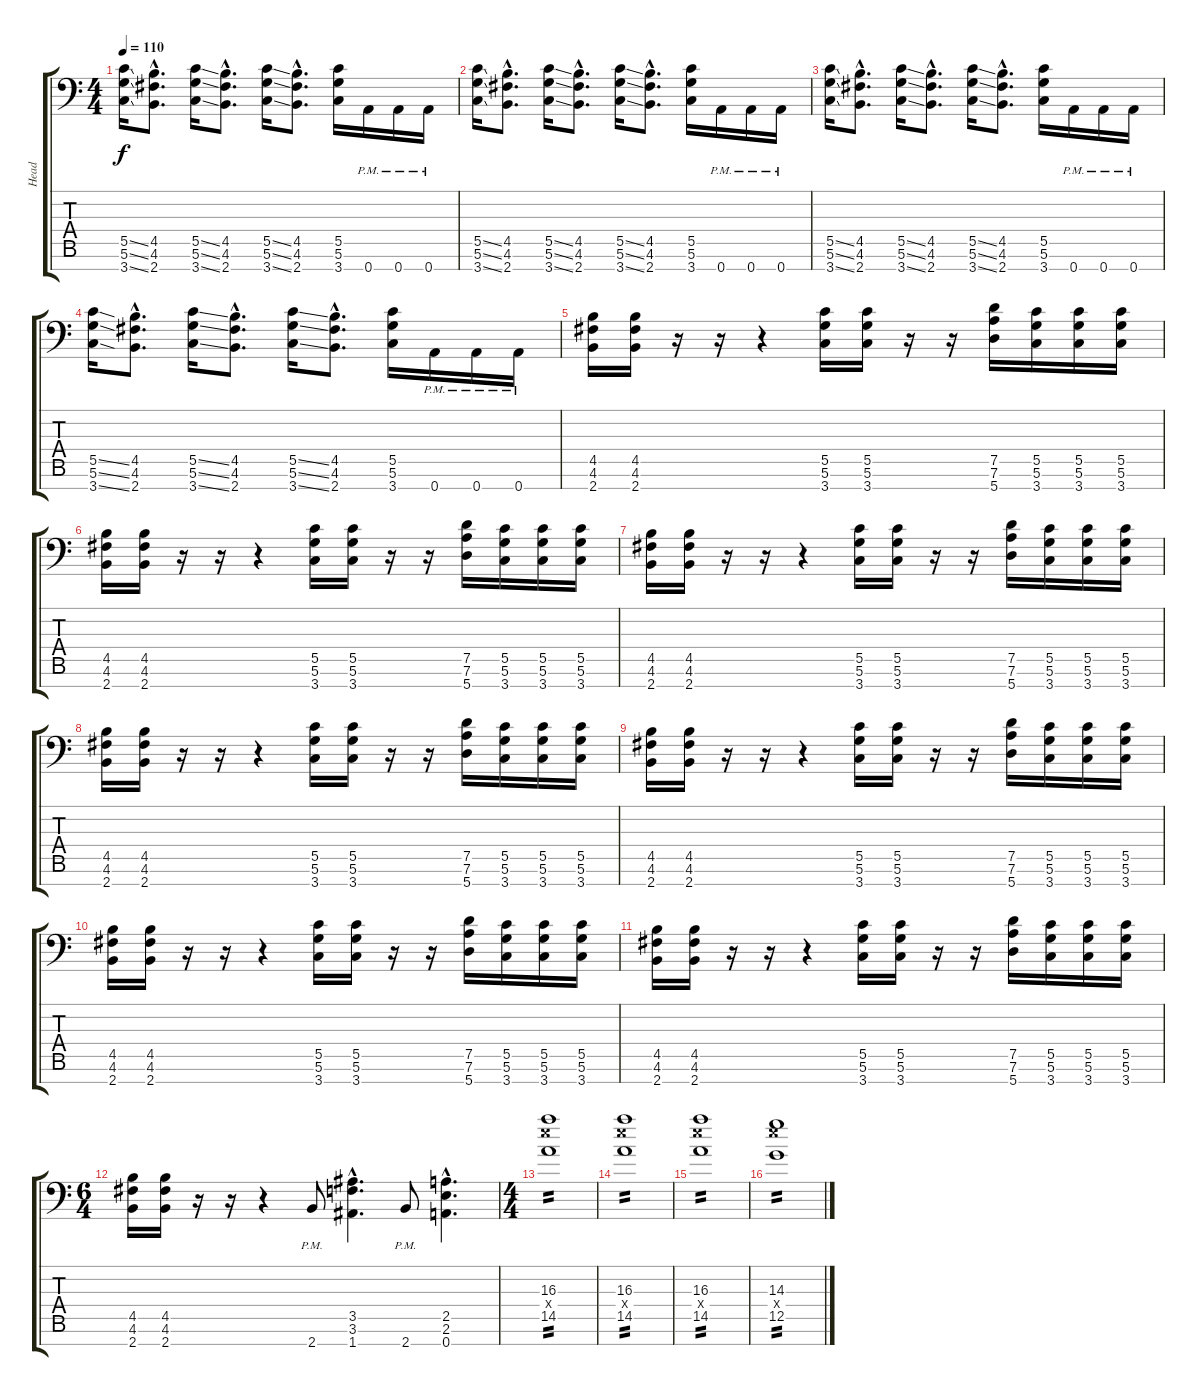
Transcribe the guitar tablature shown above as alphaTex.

\track ("Head" "Head") {instrument distortionguitar}
\staff {score tabs}
\tuning (D4 A3 F3 C3 G2 D2 A1) {hide}
\ts (4 4)
\tempo 110
\clef f4
\ks c
(5.5{ss} 5.6{ss} 3.7{ss}).16{dy f} (4.5{hac} 4.6{hac} 2.7{hac}).8{d} (5.5{ss} 5.6{ss} 3.7{ss}).16 (4.5{hac} 4.6{hac} 2.7{hac}).8{d} (5.5{ss} 5.6{ss} 3.7{ss}).16 (4.5{hac} 4.6{hac} 2.7{hac}).8{d} (5.5 5.6 3.7).16 0.7{pm}.16 0.7{pm}.16 0.7{pm}.16 |
(5.5{ss} 5.6{ss} 3.7{ss}).16 (4.5{hac} 4.6{hac} 2.7{hac}).8{d} (5.5{ss} 5.6{ss} 3.7{ss}).16 (4.5{hac} 4.6{hac} 2.7{hac}).8{d} (5.5{ss} 5.6{ss} 3.7{ss}).16 (4.5{hac} 4.6{hac} 2.7{hac}).8{d} (5.5 5.6 3.7).16 0.7{pm}.16 0.7{pm}.16 0.7{pm}.16 |
(5.5{ss} 5.6{ss} 3.7{ss}).16 (4.5{hac} 4.6{hac} 2.7{hac}).8{d} (5.5{ss} 5.6{ss} 3.7{ss}).16 (4.5{hac} 4.6{hac} 2.7{hac}).8{d} (5.5{ss} 5.6{ss} 3.7{ss}).16 (4.5{hac} 4.6{hac} 2.7{hac}).8{d} (5.5 5.6 3.7).16 0.7{pm}.16 0.7{pm}.16 0.7{pm}.16 |
(5.5{ss} 5.6{ss} 3.7{ss}).16 (4.5{hac} 4.6{hac} 2.7{hac}).8{d} (5.5{ss} 5.6{ss} 3.7{ss}).16 (4.5{hac} 4.6{hac} 2.7{hac}).8{d} (5.5{ss} 5.6{ss} 3.7{ss}).16 (4.5{hac} 4.6{hac} 2.7{hac}).8{d} (5.5 5.6 3.7).16 0.7{pm}.16 0.7{pm}.16 0.7{pm}.16 |
(4.5 4.6 2.7).16 (4.5 4.6 2.7).16 r.16 r.16 r.4 (5.5 5.6 3.7).16 (5.5 5.6 3.7).16 r.16 r.16 (7.5 7.6 5.7).16 (5.5 5.6 3.7).16 (5.5 5.6 3.7).16 (5.5 5.6 3.7).16 |
(4.5 4.6 2.7).16 (4.5 4.6 2.7).16 r.16 r.16 r.4 (5.5 5.6 3.7).16 (5.5 5.6 3.7).16 r.16 r.16 (7.5 7.6 5.7).16 (5.5 5.6 3.7).16 (5.5 5.6 3.7).16 (5.5 5.6 3.7).16 |
(4.5 4.6 2.7).16 (4.5 4.6 2.7).16 r.16 r.16 r.4 (5.5 5.6 3.7).16 (5.5 5.6 3.7).16 r.16 r.16 (7.5 7.6 5.7).16 (5.5 5.6 3.7).16 (5.5 5.6 3.7).16 (5.5 5.6 3.7).16 |
(4.5 4.6 2.7).16 (4.5 4.6 2.7).16 r.16 r.16 r.4 (5.5 5.6 3.7).16 (5.5 5.6 3.7).16 r.16 r.16 (7.5 7.6 5.7).16 (5.5 5.6 3.7).16 (5.5 5.6 3.7).16 (5.5 5.6 3.7).16 |
(4.5 4.6 2.7).16 (4.5 4.6 2.7).16 r.16 r.16 r.4 (5.5 5.6 3.7).16 (5.5 5.6 3.7).16 r.16 r.16 (7.5 7.6 5.7).16 (5.5 5.6 3.7).16 (5.5 5.6 3.7).16 (5.5 5.6 3.7).16 |
(4.5 4.6 2.7).16 (4.5 4.6 2.7).16 r.16 r.16 r.4 (5.5 5.6 3.7).16 (5.5 5.6 3.7).16 r.16 r.16 (7.5 7.6 5.7).16 (5.5 5.6 3.7).16 (5.5 5.6 3.7).16 (5.5 5.6 3.7).16 |
(4.5 4.6 2.7).16 (4.5 4.6 2.7).16 r.16 r.16 r.4 (5.5 5.6 3.7).16 (5.5 5.6 3.7).16 r.16 r.16 (7.5 7.6 5.7).16 (5.5 5.6 3.7).16 (5.5 5.6 3.7).16 (5.5 5.6 3.7).16 |
\ts (6 4)
(4.5 4.6 2.7).16 (4.5 4.6 2.7).16 r.16 r.16 r.4 2.7{pm}.8 (3.5{hac} 3.6{hac} 1.7{hac}).4{d} 2.7{pm}.8 (2.5{hac} 2.6{hac} 0.7{hac}).4{d} |
\ts (4 4)
(16.3 16.4{x} 14.5).1{tp 2 volume 9} |
(16.3 16.4{x} 14.5).1{tp 2} |
(16.3 16.4{x} 14.5).1{tp 2} |
(14.3 16.4{x} 12.5).1{tp 2}
